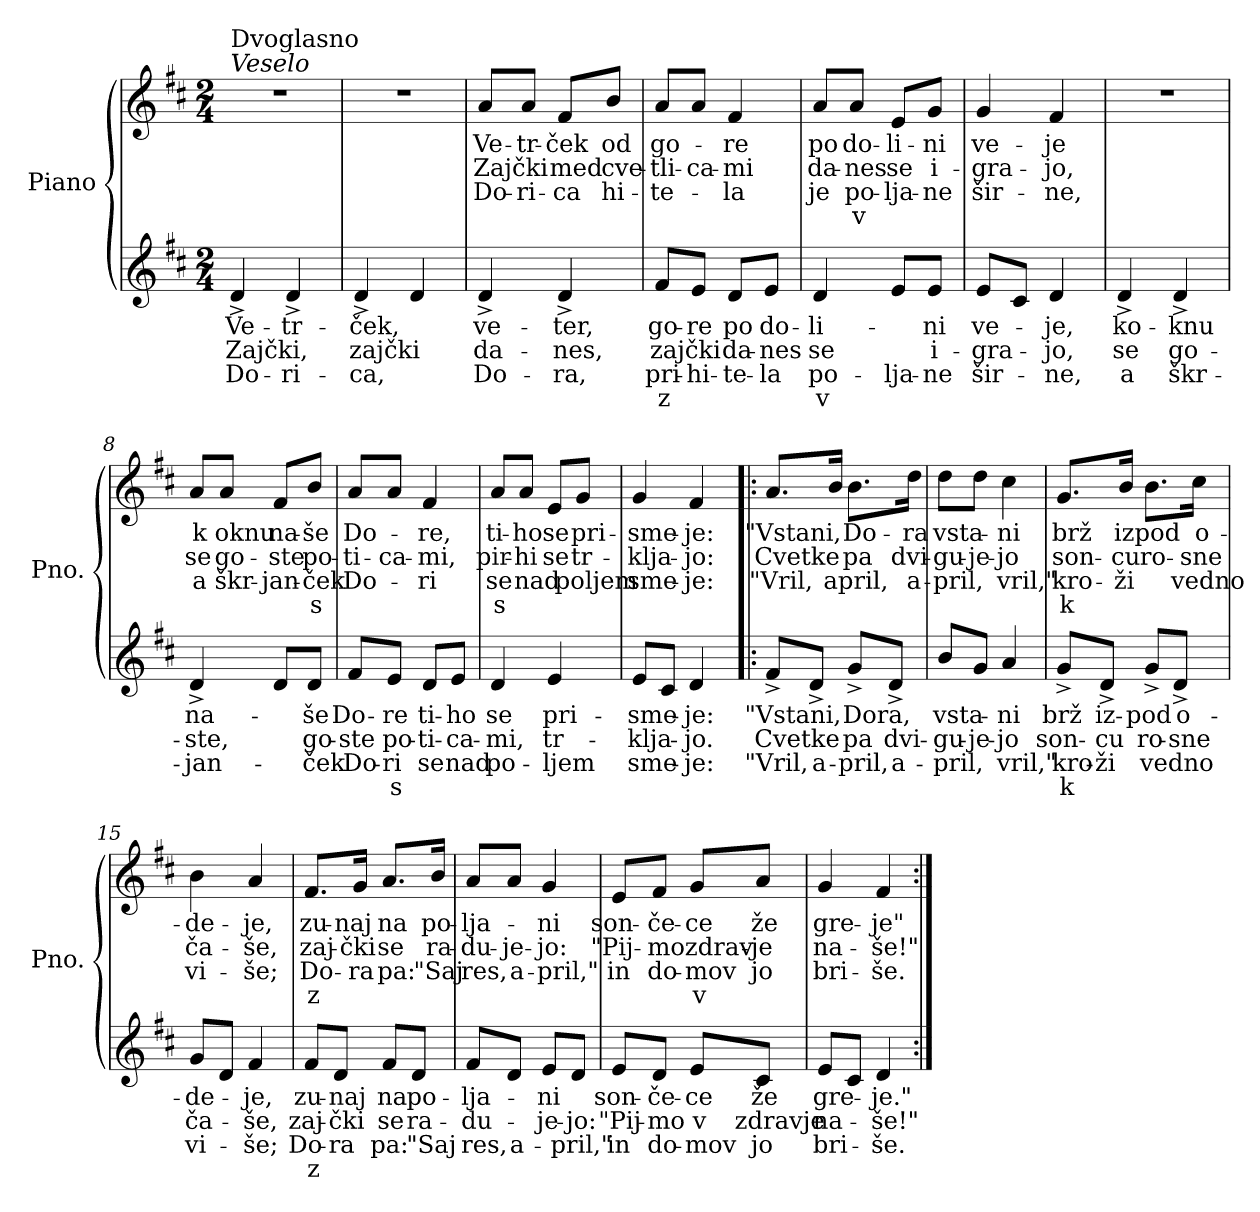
**kern	**text	**text	**text	**text	**kern	**text	**text	**text	**text
*part1	*part1	*part1	*part1	*part1	*part1	*part1	*part1	*part1	*part1
*staff2	*staff2	*staff2	*staff2	*staff2	*staff1	*staff1	*staff1	*staff1	*staff1
*I"Piano	*	*	*	*	*	*	*	*	*
*I'Pno.	*	*	*	*	*	*	*	*	*
*clefG2	*	*	*	*	*clefG2	*	*	*	*
*k[f#c#]	*	*	*	*	*k[f#c#]	*	*	*	*
*M2/4	*	*	*	*	*M2/4	*	*	*	*
=1	=1	=1	=1	=1	=1	=1	=1	=1	=1
!	!	!	!	!	!LO:TX:a:i:t=Veselo	!	!	!	!
!	!	!	!	!	!LO:TX:a:t=Dvoglasno	!	!	!	!
!	!LO:LY:b	!LO:LY:b	!LO:LY:b	!	!	!	!	!	!
4d^/	Ve-	Zajčki,	Do-	.	2r	.	.	.	.
!	!LO:LY:b	!	!LO:LY:b	!	!	!	!	!	!
4d^/	-tr-	.	-ri-	.	.	.	.	.	.
=2	=2	=2	=2	=2	=2	=2	=2	=2	=2
!	!LO:LY:b	!LO:LY:b	!LO:LY:b	!	!	!	!	!	!
4d^/	-ček,	zajčki	-ca,	.	2r	.	.	.	.
4d/	.	.	.	.	.	.	.	.	.
=3	=3	=3	=3	=3	=3	=3	=3	=3	=3
!	!LO:LY:b	!LO:LY:b	!LO:LY:b	!	!	!LO:LY:b	!LO:LY:b	!LO:LY:b	!
4d^/	ve-	da-	Do-	.	8a/L	Ve-	Zajčki	Do-	.
!	!	!	!	!	!	!LO:LY:b	!	!LO:LY:b	!
.	.	.	.	.	8a/J	-tr-	.	-ri-	.
!	!LO:LY:b	!LO:LY:b	!LO:LY:b	!	!	!LO:LY:b	!LO:LY:b	!LO:LY:b	!
4d^/	-ter,	-nes,	-ra,	.	8f#/L	-ček	med	-ca	.
!	!	!	!	!	!	!LO:LY:b	!LO:LY:b	!LO:LY:b	!
.	.	.	.	.	8b/J	od	cve-	hi-	.
=4	=4	=4	=4	=4	=4	=4	=4	=4	=4
!	!LO:LY:b	!LO:LY:b	!LO:LY:b	!LO:LY:b	!	!LO:LY:b	!LO:LY:b	!LO:LY:b	!
8f#/L	go-	zajčki	pri-	z	8a/L	go-	-tli-	-te-	.
!	!LO:LY:b	!	!LO:LY:b	!	!	!	!LO:LY:b	!	!
8e/J	-re	.	-hi-	.	8a/J	.	-ca-	.	.
!	!LO:LY:b	!LO:LY:b	!LO:LY:b	!	!	!LO:LY:b	!LO:LY:b	!LO:LY:b	!
8d/L	po	da-	-te-	.	4f#/	-re	-mi	-la	.
!	!LO:LY:b	!LO:LY:b	!LO:LY:b	!	!	!	!	!	!
8e/J	do-	-nes	-la	.	.	.	.	.	.
=5	=5	=5	=5	=5	=5	=5	=5	=5	=5
!	!LO:LY:b	!LO:LY:b	!LO:LY:b	!LO:LY:b	!	!LO:LY:b	!LO:LY:b	!LO:LY:b	!
4d/	-li-	se	po-	v	8a/L	po	da-	je	.
!	!	!	!	!	!	!LO:LY:b	!LO:LY:b	!LO:LY:b	!LO:LY:b
.	.	.	.	.	8a/J	do-	-nes	po-	v
!	!	!	!LO:LY:b	!	!	!LO:LY:b	!LO:LY:b	!LO:LY:b	!
8e/L	.	.	-lja-	.	8e/L	-li-	se	-lja-	.
!	!LO:LY:b	!LO:LY:b	!LO:LY:b	!	!	!LO:LY:b	!LO:LY:b	!LO:LY:b	!
8e/J	-ni	i-	-ne	.	8g/J	-ni	i-	-ne	.
!!LO:LB:g=z
=6	=6	=6	=6	=6	=6	=6	=6	=6	=6
!	!LO:LY:b	!LO:LY:b	!LO:LY:b	!	!	!LO:LY:b	!LO:LY:b	!LO:LY:b	!
8e/L	ve-	-gra-	šir-	.	4g/	ve-	-gra-	šir-	.
8c#/J	.	.	.	.	.	.	.	.	.
!	!LO:LY:b	!LO:LY:b	!LO:LY:b	!	!	!LO:LY:b	!LO:LY:b	!LO:LY:b	!
4d/	-je,	-jo,	-ne,	.	4f#/	-je	-jo,	-ne,	.
=7	=7	=7	=7	=7	=7	=7	=7	=7	=7
!	!LO:LY:b	!LO:LY:b	!LO:LY:b	!	!	!	!	!	!
4d^/	ko-	se	a	.	2r	.	.	.	.
!	!LO:LY:b	!LO:LY:b	!LO:LY:b	!	!	!	!	!	!
4d^/	-knu	go-	škr-	.	.	.	.	.	.
=8	=8	=8	=8	=8	=8	=8	=8	=8	=8
!	!LO:LY:b	!LO:LY:b	!LO:LY:b	!	!	!LO:LY:b	!LO:LY:b	!LO:LY:b	!
4d^/	na-	-ste,	-jan-	.	8a/L	k	se	a	.
!	!	!	!	!	!	!LO:LY:b	!LO:LY:b	!LO:LY:b	!
.	.	.	.	.	8a/J	oknu	go-	škr-	.
!	!	!	!	!	!	!LO:LY:b	!LO:LY:b	!LO:LY:b	!
8d/L	.	.	.	.	8f#/L	na-	-ste	-jan-	.
!	!LO:LY:b	!LO:LY:b	!LO:LY:b	!	!	!LO:LY:b	!LO:LY:b	!LO:LY:b	!LO:LY:b
8d/J	-še	go-	-ček	.	8b/J	-še	po-	-ček	s
=9	=9	=9	=9	=9	=9	=9	=9	=9	=9
!	!LO:LY:b	!LO:LY:b	!LO:LY:b	!	!	!LO:LY:b	!LO:LY:b	!LO:LY:b	!
8f#/L	Do-	-ste	Do-	.	8a/L	Do-	-ti-	Do-	.
!	!LO:LY:b	!LO:LY:b	!LO:LY:b	!LO:LY:b	!	!	!LO:LY:b	!	!
8e/J	-re	po-	-ri	s	8a/J	.	-ca-	.	.
!	!LO:LY:b	!LO:LY:b	!LO:LY:b	!	!	!LO:LY:b	!LO:LY:b	!LO:LY:b	!
8d/L	ti-	-ti-	se	.	4f#/	-re,	-mi,	-ri	.
!	!LO:LY:b	!LO:LY:b	!LO:LY:b	!	!	!	!	!	!
8e/J	-ho	-ca-	nad	.	.	.	.	.	.
=10	=10	=10	=10	=10	=10	=10	=10	=10	=10
!	!LO:LY:b	!LO:LY:b	!LO:LY:b	!	!	!LO:LY:b	!LO:LY:b	!LO:LY:b	!LO:LY:b
4d/	se	-mi,	po-	.	8a/L	ti-	pir-	se	s
!	!	!	!	!	!	!LO:LY:b	!LO:LY:b	!LO:LY:b	!
.	.	.	.	.	8a/J	-ho	-hi	nad	.
!	!LO:LY:b	!LO:LY:b	!LO:LY:b	!	!	!LO:LY:b	!LO:LY:b	!	!
4e/	pri-	tr-	-ljem	.	8e/L	se	se	.	.
!	!	!	!	!	!	!LO:LY:b	!LO:LY:b	!LO:LY:b	!
.	.	.	.	.	8g/J	pri-	tr-	poljem	.
!!LO:LB:g=z
=11	=11	=11	=11	=11	=11	=11	=11	=11	=11
!	!LO:LY:b	!LO:LY:b	!LO:LY:b	!	!	!LO:LY:b	!LO:LY:b	!LO:LY:b	!
8e/L	-sme-	-klja-	sme-	.	4g/	-sme-	-klja-	sme-	.
8c#/J	.	.	.	.	.	.	.	.	.
!	!LO:LY:b	!LO:LY:b	!LO:LY:b	!	!	!LO:LY:b	!LO:LY:b	!LO:LY:b	!
4d/	-je:	-jo.	-je:	.	4f#/	-je:	-jo:	-je:	.
=12!|:	=12!|:	=12!|:	=12!|:	=12!|:	=12!|:	=12!|:	=12!|:	=12!|:	=12!|:
!	!LO:LY:b	!LO:LY:b	!LO:LY:b	!	!	!LO:LY:b	!LO:LY:b	!LO:LY:b	!
8f#^/L	"Vstani,	Cvetke	"Vril,	.	8.a/L	"Vstani,	Cvetke	"Vril,	.
!	!	!	!LO:LY:b	!	!	!	!	!	!
8d^/J	.	.	a-	.	.	.	.	.	.
!	!	!	!	!	!	!	!	!LO:LY:b	!
.	.	.	.	.	16b/Jk	.	.	april,	.
!	!LO:LY:b	!LO:LY:b	!LO:LY:b	!	!	!LO:LY:b	!LO:LY:b	!	!
8g^/L	Dora,	pa	-pril,	.	8.b\L	Do-	pa	.	.
!	!	!LO:LY:b	!LO:LY:b	!	!	!	!	!	!
8d^/J	.	dvi-	a-	.	.	.	.	.	.
!	!	!	!	!	!	!LO:LY:b	!LO:LY:b	!LO:LY:b	!
.	.	.	.	.	16dd\Jk	-ra	dvi-	a-	.
=13	=13	=13	=13	=13	=13	=13	=13	=13	=13
!	!LO:LY:b	!LO:LY:b	!LO:LY:b	!	!	!LO:LY:b	!LO:LY:b	!LO:LY:b	!
8b/L	vsta-	-gu-	-pril,	.	8dd\L	vsta-	-gu-	-pril,	.
!	!	!LO:LY:b	!	!	!	!	!LO:LY:b	!	!
8g/J	.	-je-	.	.	8dd\J	.	-je-	.	.
!	!LO:LY:b	!LO:LY:b	!LO:LY:b	!	!	!LO:LY:b	!LO:LY:b	!LO:LY:b	!
4a/	-ni	-jo	vril,"	.	4cc#\	-ni	-jo	vril,"	.
=14	=14	=14	=14	=14	=14	=14	=14	=14	=14
!	!LO:LY:b	!LO:LY:b	!LO:LY:b	!LO:LY:b	!	!LO:LY:b	!LO:LY:b	!LO:LY:b	!LO:LY:b
8g^/L	brž	son-	kro-	k	8.g/L	brž	son-	kro-	k
!	!LO:LY:b	!LO:LY:b	!LO:LY:b	!	!	!	!	!	!
8d^/J	iz-	-cu	-ži	.	.	.	.	.	.
!	!	!	!	!	!	!LO:LY:b	!LO:LY:b	!LO:LY:b	!
.	.	.	.	.	16b/Jk	izpod	-cu	-ži	.
!	!LO:LY:b	!LO:LY:b	!LO:LY:b	!	!	!	!LO:LY:b	!	!
8g^/L	-pod	ro-	vedno	.	8.b\L	.	ro-	.	.
!	!LO:LY:b	!LO:LY:b	!	!	!	!	!	!	!
8d^/J	o-	-sne	.	.	.	.	.	.	.
!	!	!	!	!	!	!LO:LY:b	!LO:LY:b	!LO:LY:b	!
.	.	.	.	.	16cc#\Jk	o-	-sne	vedno	.
=15	=15	=15	=15	=15	=15	=15	=15	=15	=15
!	!LO:LY:b	!LO:LY:b	!LO:LY:b	!	!	!LO:LY:b	!LO:LY:b	!LO:LY:b	!
8g/L	-de-	ča-	vi-	.	4b\	-de-	ča-	vi-	.
8d/J	.	.	.	.	.	.	.	.	.
!	!LO:LY:b	!LO:LY:b	!LO:LY:b	!	!	!LO:LY:b	!LO:LY:b	!LO:LY:b	!
4f#/	-je,	-še,	-še;	.	4a/	-je,	-še,	-še;	.
!!LO:LB:g=z
=16	=16	=16	=16	=16	=16	=16	=16	=16	=16
!	!LO:LY:b	!LO:LY:b	!LO:LY:b	!LO:LY:b	!	!LO:LY:b	!LO:LY:b	!LO:LY:b	!LO:LY:b
8f#/L	zu-	zaj-	Do-	z	8.f#/L	zu-	zaj-	Do-	z
!	!LO:LY:b	!LO:LY:b	!LO:LY:b	!	!	!	!	!	!
8d/J	-naj	-čki	-ra	.	.	.	.	.	.
!	!	!	!	!	!	!LO:LY:b	!LO:LY:b	!LO:LY:b	!
.	.	.	.	.	16g/Jk	-naj	-čki	-ra	.
!	!LO:LY:b	!LO:LY:b	!LO:LY:b	!	!	!LO:LY:b	!LO:LY:b	!LO:LY:b	!
8f#/L	na	se	pa:	.	8.a/L	na	se	pa:	.
!	!LO:LY:b	!LO:LY:b	!LO:LY:b	!	!	!	!	!	!
8d/J	po-	ra-	"Saj	.	.	.	.	.	.
!	!	!	!	!	!	!LO:LY:b	!LO:LY:b	!LO:LY:b	!
.	.	.	.	.	16b/Jk	po-	ra-	"Saj	.
=17	=17	=17	=17	=17	=17	=17	=17	=17	=17
!	!LO:LY:b	!LO:LY:b	!LO:LY:b	!	!	!LO:LY:b	!LO:LY:b	!LO:LY:b	!
8f#/L	-lja-	-du-	res,	.	8a/L	-lja-	-du-	res,	.
!	!	!	!LO:LY:b	!	!	!	!LO:LY:b	!LO:LY:b	!
8d/J	.	.	a-	.	8a/J	.	-je-	a-	.
!	!LO:LY:b	!LO:LY:b	!	!	!	!LO:LY:b	!LO:LY:b	!LO:LY:b	!
8e/L	-ni	-je-	.	.	4g/	-ni	-jo:	-pril,"	.
!	!	!LO:LY:b	!LO:LY:b	!	!	!	!	!	!
8d/J	.	-jo:	-pril,"	.	.	.	.	.	.
=18	=18	=18	=18	=18	=18	=18	=18	=18	=18
!	!LO:LY:b	!LO:LY:b	!LO:LY:b	!	!	!LO:LY:b	!LO:LY:b	!LO:LY:b	!
8e/L	son-	"Pij-	in	.	8e/L	son-	"Pij-	in	.
!	!LO:LY:b	!LO:LY:b	!LO:LY:b	!	!	!LO:LY:b	!LO:LY:b	!LO:LY:b	!
8d/J	-če-	-mo	do-	.	8f#/J	-če-	-mo	do-	.
!	!LO:LY:b	!LO:LY:b	!LO:LY:b	!	!	!LO:LY:b	!LO:LY:b	!LO:LY:b	!LO:LY:b
8e/L	-ce	v	-mov	.	8g/L	-ce	zdrav-	-mov	v
!	!LO:LY:b	!LO:LY:b	!LO:LY:b	!	!	!LO:LY:b	!LO:LY:b	!LO:LY:b	!
8c#/J	že	zdravje	jo	.	8a/J	že	-je	jo	.
=19	=19	=19	=19	=19	=19	=19	=19	=19	=19
!	!LO:LY:b	!LO:LY:b	!LO:LY:b	!	!	!LO:LY:b	!LO:LY:b	!LO:LY:b	!
8e/L	gre-	na-	bri-	.	4g/	gre-	na-	bri-	.
8c#/J	.	.	.	.	.	.	.	.	.
!	!LO:LY:b	!LO:LY:b	!LO:LY:b	!	!	!LO:LY:b	!LO:LY:b	!LO:LY:b	!
4d/	-je."	-še!"	-še.	.	4f#/	-je"	-še!"	-še.	.
=:|!	=:|!	=:|!	=:|!	=:|!	=:|!	=:|!	=:|!	=:|!	=:|!
*-	*-	*-	*-	*-	*-	*-	*-	*-	*-
